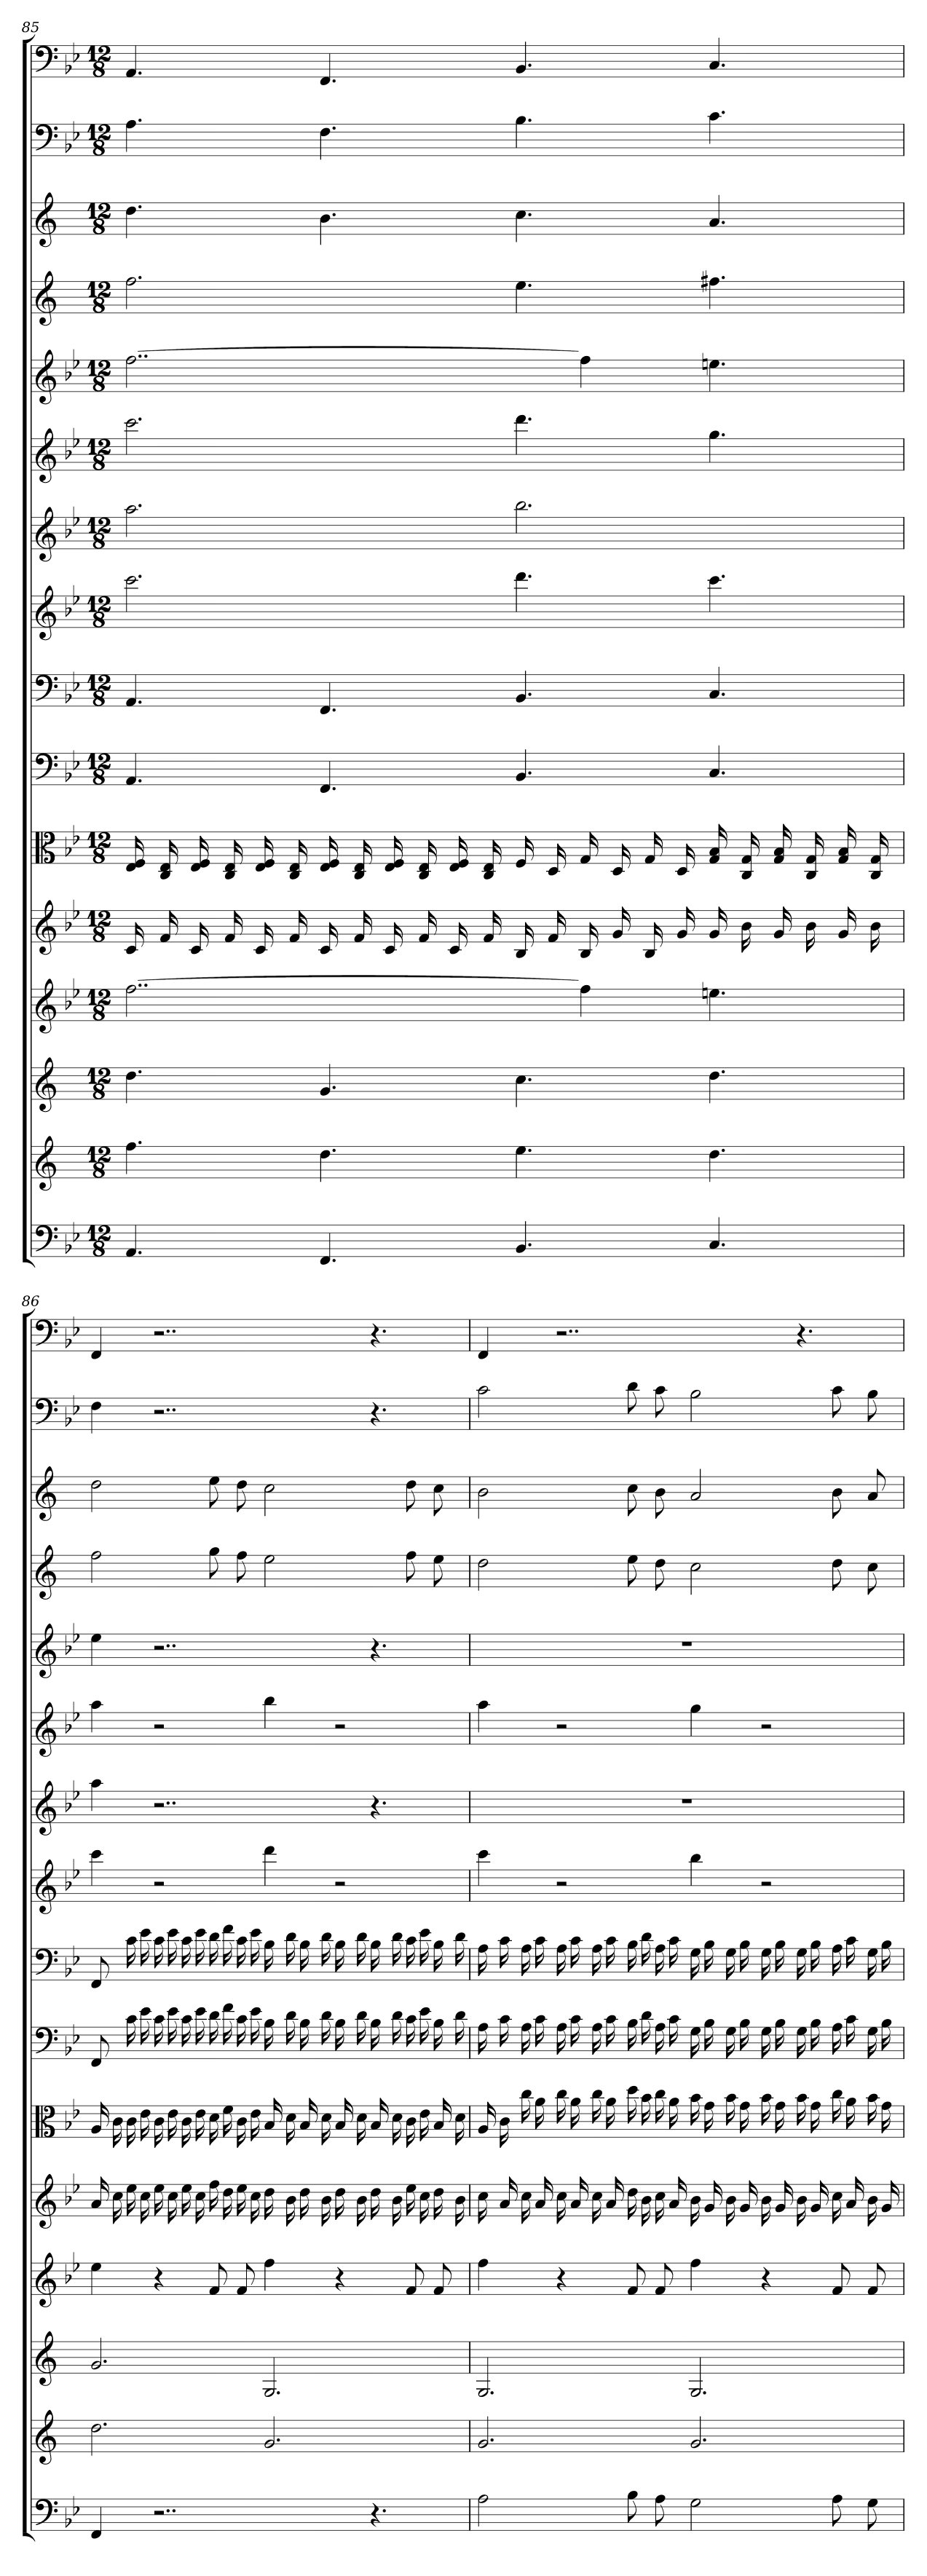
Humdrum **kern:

**kern	**kern	**kern	**kern	**kern	**kern	**kern	**kern	**kern	**kern	**kern	**kern	**kern	**kern	**kern	**kern
*part16	*part15	*part14	*part13	*part12	*part11	*part10	*part9	*part8	*part7	*part6	*part5	*part4	*part3	*part2	*part1
*staff16	*staff15	*staff14	*staff13	*staff12	*staff11	*staff10	*staff9	*staff8	*staff7	*staff6	*staff5	*staff4	*staff3	*staff2	*staff1
*clefF4	*	*	*	*	*clefC3	*clefF4	*clefF4	*	*	*	*	*	*	*clefF4	*clefF4
*k[b-e-]	*k[]	*k[]	*k[b-e-]	*k[b-e-]	*k[b-e-]	*k[b-e-]	*k[b-e-]	*k[b-e-]	*k[b-e-]	*k[b-e-]	*k[b-e-]	*k[]	*k[]	*k[b-e-]	*k[b-e-]
*B-:	*	*	*B-:	*B-:	*B-:	*B-:	*B-:	*B-:	*B-:	*B-:	*B-:	*	*	*B-:	*B-:
*M12/8	*M12/8	*M12/8	*M12/8	*M12/8	*M12/8	*M12/8	*M12/8	*M12/8	*M12/8	*M12/8	*M12/8	*M12/8	*M12/8	*M12/8	*M12/8
=85	=85	=85	=85	=85	=85	=85	=85	=85	=85	=85	=85	=85	=85	=85	=85
4.AA	4.ff	4.dd	[2..ff	16c	16E- 16F	4.AA	4.AA	2.ccc	2.aa	2.ccc	[2..ff	2.ff	4.dd	4.A	4.AA
.	.	.	.	16f	16C 16E-	.	.	.	.	.	.	.	.	.	.
.	.	.	.	16c	16E- 16F	.	.	.	.	.	.	.	.	.	.
.	.	.	.	16f	16C 16E-	.	.	.	.	.	.	.	.	.	.
.	.	.	.	16c	16E- 16F	.	.	.	.	.	.	.	.	.	.
.	.	.	.	16f	16C 16E-	.	.	.	.	.	.	.	.	.	.
4.FF	4.dd	4.g	.	16c	16E- 16F	4.FF	4.FF	.	.	.	.	.	4.b	4.F	4.FF
.	.	.	.	16f	16C 16E-	.	.	.	.	.	.	.	.	.	.
.	.	.	.	16c	16E- 16F	.	.	.	.	.	.	.	.	.	.
.	.	.	.	16f	16C 16E-	.	.	.	.	.	.	.	.	.	.
.	.	.	.	16c	16E- 16F	.	.	.	.	.	.	.	.	.	.
.	.	.	.	16f	16C 16E-	.	.	.	.	.	.	.	.	.	.
4.BB-	4.ee	4.cc	.	16B-	16F	4.BB-	4.BB-	4.ddd	2.bb-	4.ddd	.	4.ee	4.cc	4.B-	4.BB-
.	.	.	.	16f	16D	.	.	.	.	.	.	.	.	.	.
.	.	.	4ff]	16B-	16G	.	.	.	.	.	4ff]	.	.	.	.
.	.	.	.	16g	16D	.	.	.	.	.	.	.	.	.	.
.	.	.	.	16B-	16G	.	.	.	.	.	.	.	.	.	.
.	.	.	.	16g	16D	.	.	.	.	.	.	.	.	.	.
4.C	4.dd	4.dd	4.een	16g	16G 16B-	4.C	4.C	4.ccc	.	4.gg	4.een	4.ff#X	4.a	4.c	4.C
.	.	.	.	16b-	16C 16G	.	.	.	.	.	.	.	.	.	.
.	.	.	.	16g	16G 16B-	.	.	.	.	.	.	.	.	.	.
.	.	.	.	16b-	16C 16G	.	.	.	.	.	.	.	.	.	.
.	.	.	.	16g	16G 16B-	.	.	.	.	.	.	.	.	.	.
.	.	.	.	16b-	16C 16G	.	.	.	.	.	.	.	.	.	.
=86	=86	=86	=86	=86	=86	=86	=86	=86	=86	=86	=86	=86	=86	=86	=86
4FF	2.dd	2.g	4ee-	16a	16A	8FF	8FF	4ccc	4aa	4aa	4ee-	2ff	2dd	4F	4FF
.	.	.	.	16cc	16c	.	.	.	.	.	.	.	.	.	.
.	.	.	.	16ee-	16c	16c	16c	.	.	.	.	.	.	.	.
.	.	.	.	16cc	16e-	16e-	16e-	.	.	.	.	.	.	.	.
2..r	.	.	4r	16ee-	16c	16c	16c	2r	2..r	2r	2..r	.	.	2..r	2..r
.	.	.	.	16cc	16e-	16e-	16e-	.	.	.	.	.	.	.	.
.	.	.	.	16ee-	16c	16c	16c	.	.	.	.	.	.	.	.
.	.	.	.	16cc	16e-	16e-	16e-	.	.	.	.	.	.	.	.
.	.	.	8f	16ff	16d	16d	16d	.	.	.	.	8gg	8ee	.	.
.	.	.	.	16dd	16f	16f	16f	.	.	.	.	.	.	.	.
.	.	.	8f	16ee-	16c	16c	16c	.	.	.	.	8ff	8dd	.	.
.	.	.	.	16cc	16e-	16e-	16e-	.	.	.	.	.	.	.	.
.	2.g	2.G	4ff	16dd	16B-	16B-	16B-	4ddd	.	4bb-	.	2ee	2cc	.	.
.	.	.	.	16b-	16d	16d	16d	.	.	.	.	.	.	.	.
.	.	.	.	16dd	16B-	16B-	16B-	.	.	.	.	.	.	.	.
.	.	.	.	16b-	16d	16d	16d	.	.	.	.	.	.	.	.
.	.	.	4r	16dd	16B-	16B-	16B-	2r	.	2r	.	.	.	.	.
.	.	.	.	16b-	16d	16d	16d	.	.	.	.	.	.	.	.
4.r	.	.	.	16dd	16B-	16B-	16B-	.	4.r	.	4.r	.	.	4.r	4.r
.	.	.	.	16b-	16d	16d	16d	.	.	.	.	.	.	.	.
.	.	.	8f	16ee-	16c	16c	16c	.	.	.	.	8ff	8dd	.	.
.	.	.	.	16cc	16e-	16e-	16e-	.	.	.	.	.	.	.	.
.	.	.	8f	16dd	16B-	16B-	16B-	.	.	.	.	8ee	8cc	.	.
.	.	.	.	16b-	16d	16d	16d	.	.	.	.	.	.	.	.
=87	=87	=87	=87	=87	=87	=87	=87	=87	=87	=87	=87	=87	=87	=87	=87
2A	2.g	2.G	4ff	16cc	16A	16A	16A	4ccc	1.r	4aa	1.r	2dd	2b	2c	4FF
.	.	.	.	16a	16c	16c	16c	.	.	.	.	.	.	.	.
.	.	.	.	16cc	16cc	16A	16A	.	.	.	.	.	.	.	.
.	.	.	.	16a	16a	16c	16c	.	.	.	.	.	.	.	.
.	.	.	4r	16cc	16cc	16A	16A	2r	.	2r	.	.	.	.	2..r
.	.	.	.	16a	16a	16c	16c	.	.	.	.	.	.	.	.
.	.	.	.	16cc	16cc	16A	16A	.	.	.	.	.	.	.	.
.	.	.	.	16a	16a	16c	16c	.	.	.	.	.	.	.	.
8B-	.	.	8f	16dd	16dd	16B-	16B-	.	.	.	.	8ee	8cc	8d	.
.	.	.	.	16b-	16b-	16d	16d	.	.	.	.	.	.	.	.
8A	.	.	8f	16cc	16cc	16A	16A	.	.	.	.	8dd	8b	8c	.
.	.	.	.	16a	16a	16c	16c	.	.	.	.	.	.	.	.
2G	2.g	2.G	4ff	16b-	16b-	16G	16G	4bb-	.	4gg	.	2cc	2a	2B-	.
.	.	.	.	16g	16g	16B-	16B-	.	.	.	.	.	.	.	.
.	.	.	.	16b-	16b-	16G	16G	.	.	.	.	.	.	.	.
.	.	.	.	16g	16g	16B-	16B-	.	.	.	.	.	.	.	.
.	.	.	4r	16b-	16b-	16G	16G	2r	.	2r	.	.	.	.	.
.	.	.	.	16g	16g	16B-	16B-	.	.	.	.	.	.	.	.
.	.	.	.	16b-	16b-	16G	16G	.	.	.	.	.	.	.	4.r
.	.	.	.	16g	16g	16B-	16B-	.	.	.	.	.	.	.	.
8A	.	.	8f	16cc	16cc	16A	16A	.	.	.	.	8dd	8b	8c	.
.	.	.	.	16a	16a	16c	16c	.	.	.	.	.	.	.	.
8G	.	.	8f	16b-	16b-	16G	16G	.	.	.	.	8cc	8a	8B-	.
.	.	.	.	16g	16g	16B-	16B-	.	.	.	.	.	.	.	.
=	=	=	=	=	=	=	=	=	=	=	=	=	=	=	=
*-	*-	*-	*-	*-	*-	*-	*-	*-	*-	*-	*-	*-	*-	*-	*-
